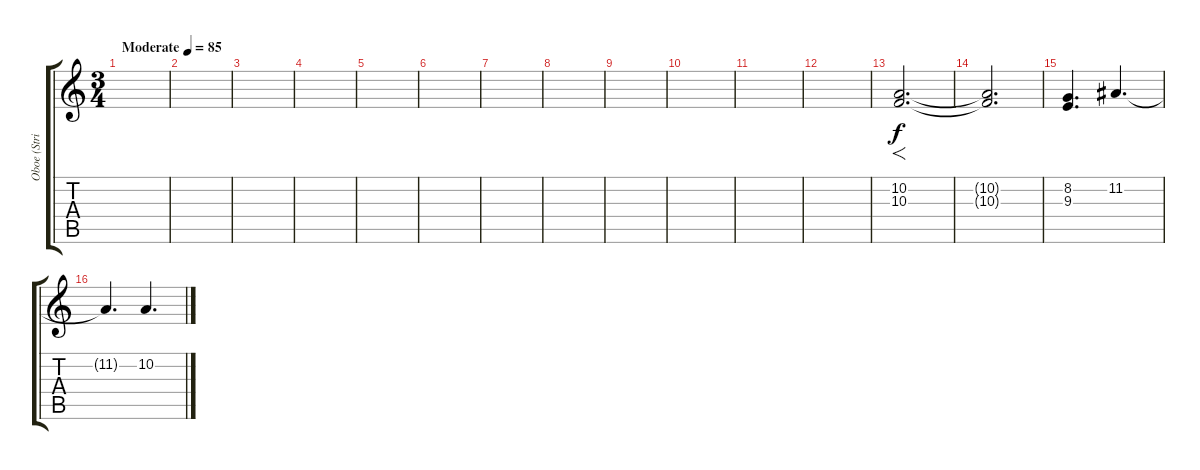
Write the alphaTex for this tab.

\track ("Oboe (Strings Harmony)" "Oboe (Stri") {instrument oboe}
\staff {score tabs}
\tuning (E4 B3 G3 D3 A2 E2) {hide}
\ts (3 4)
\tempo (85 "Moderate")
\clef g2
\ks c
|
|
|
|
|
|
|
|
|
|
|
|
(10.2 10.3).2{f d} |
(10.2{t} 10.3{t}).2{d} |
(8.2 9.3).4{d} 11.2.4{d} |
11.2{t}.4{d} 10.2.4{d}
